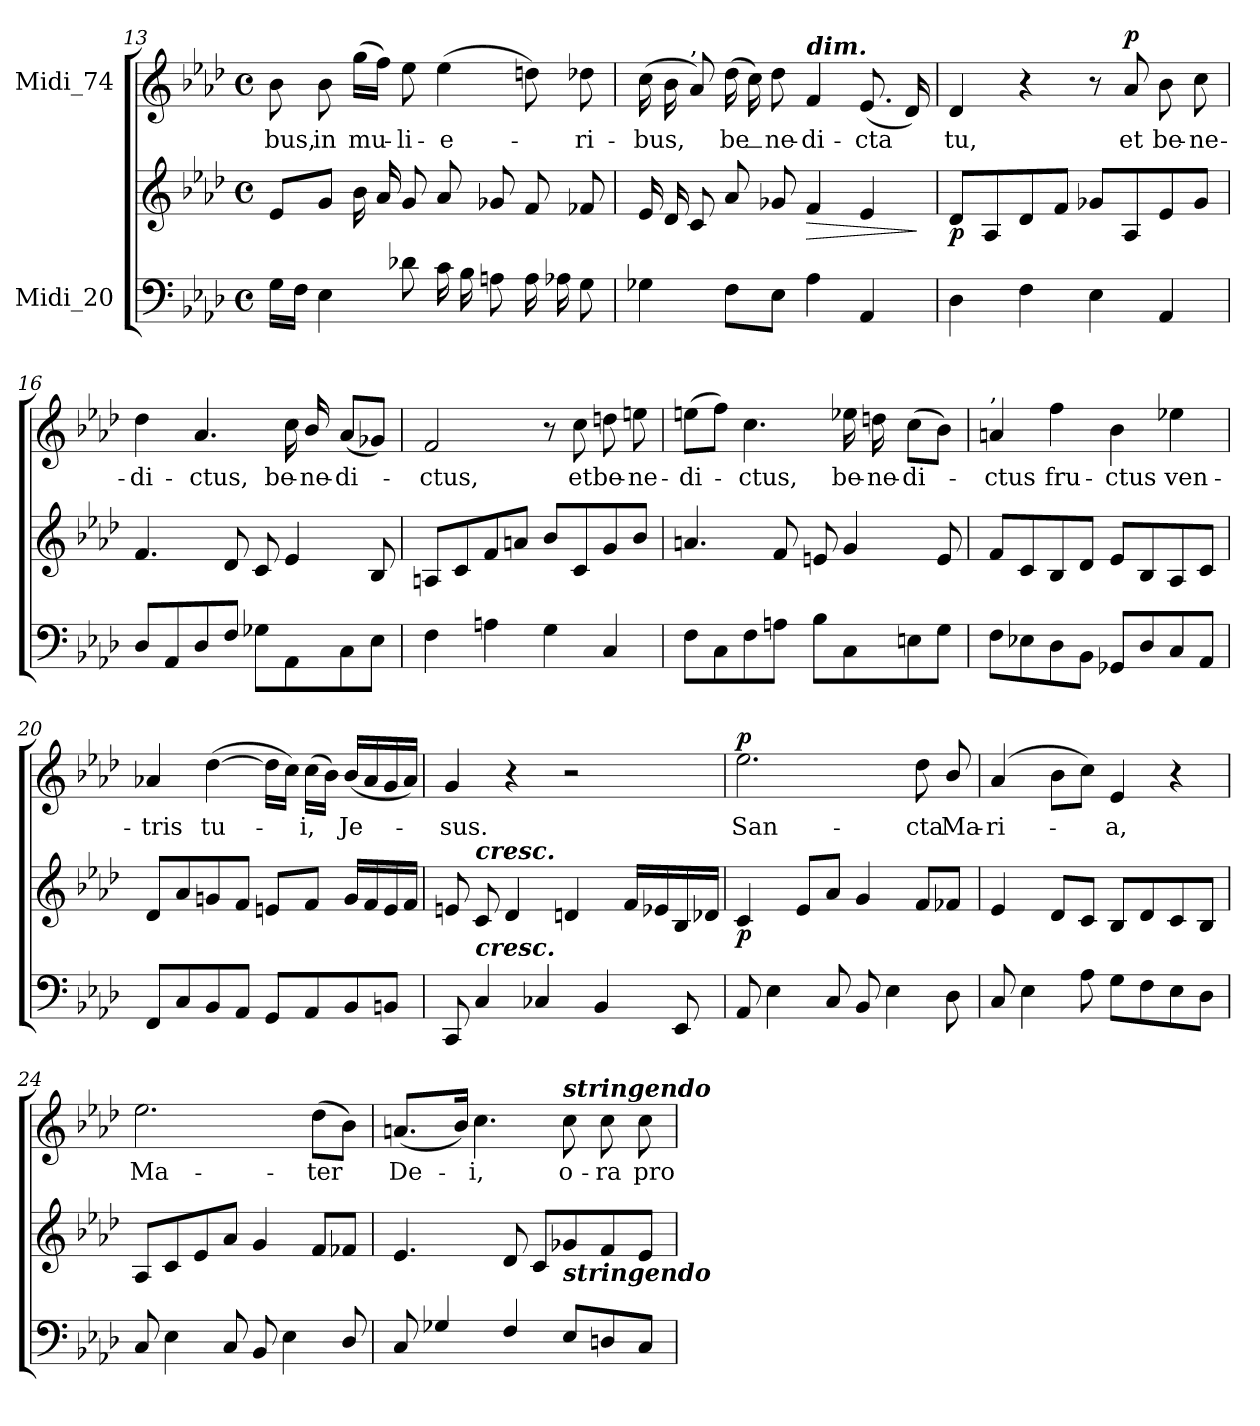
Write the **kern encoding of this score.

**kern	**kern	**dynam	**kern	**text	**dynam
*part2	*part2	*part2	*part1	*part1	*part1
*staff3	*staff2	*staff2/3	*staff1	*staff1	*staff1
*I"Midi_20	*	*	*I"Midi_74	*	*
*clefF4	*clefG2	*	*clefG2	*	*
*k[b-e-a-d-]	*k[b-e-a-d-]	*	*k[b-e-a-d-]	*	*
*A-:	*A-:	*	*A-:	*	*
*M4/4	*M4/4	*	*M4/4	*	*
*met(c)	*met(c)	*	*met(c)	*	*
=13	=13	=13	=13	=13	=13
!	!	!	!	!LO:LY:b	!
16GLL	8e-L	.	8b-	-bus,	.
16FJJ	.	.	.	.	.
!	!	!	!	!LO:LY:b	!
4E-	8gJ	.	8b-	in	.
!	!	!	!	!LO:LY:b	!
.	16b-LL	.	(>16ggLL	mu-	.
.	16a-	.	16ffJJ)	.	.
!	!	!	!	!LO:LY:b	!
8d-X	8gJ	.	8ee-	li-	.
!	!	!	!	!LO:LY:b	!
16cLL	8a-L	.	(>4ee-	-e-	.
16B-	.	.	.	.	.
8AnJ	8g-X	.	.	.	.
16ALL	8f	.	8ddn)	.	.
16A-X	.	.	.	.	.
!	!	!	!	!LO:LY:b	!
8GJ	8f-XJ	.	8dd-X	ri-	.
=14	=14	=14	=14	=14	=14
!	!	!	!	!LO:LY:b	!
4G-X	16e-LL	.	(>16ccLL	-bus,	.
.	16d-	.	16b-	.	.
!	!	!	!LO:TX:a:t=,	!	!
.	8cJ	.	8a-J)	.	.
!	!	!	!	!LO:LY:b	!
8FL	8a-L	.	(>16dd-LL	be_-	.
.	.	.	16ccJJ)	.	.
!	!	!	!	!LO:LY:b	!
8E-J	8g-XJ	.	8dd-	-ne-	.
!	!	!	!LO:TX:a:Bi:t=dim.	!	!
!	!	!LO:HP:b	!	!LO:LY:b	!
4A-	4f	>	4f	-di-	.
!	!	!	!	!LO:LY:b	!
4AA-	4e-	.	(<8.e-L	-cta	.
.	.	.	16d-J)	.	.
.	.	]	.	.	.
!!LO:LB:g=z
=15	=15	=15	=15	=15	=15
!	!	!LO:DY:b	!	!LO:LY:b	!
4D-	8d-L	p	4d-	tu,	.
.	8A-	.	.	.	.
4F	8d-	.	4r	.	.
.	8fJ	.	.	.	.
4E-	8g-XL	.	8r	.	.
!	!	!	!	!LO:LY:b	!LO:DY:b
.	8A-	.	8a-	et	p
!	!	!	!	!LO:LY:b	!
4AA-	8e-	.	8b-	be-	.
!	!	!	!	!LO:LY:b	!
.	8g-J	.	8cc	-ne-	.
=16	=16	=16	=16	=16	=16
!	!	!	!	!LO:LY:b	!
8D-L	4.f	.	4dd-	-di-	.
8AA-	.	.	.	.	.
!	!	!	!	!LO:LY:b	!
8D-	.	.	4.a-	-ctus,	.
8FJ	8d-	.	.	.	.
8G-XL	8c	.	.	.	.
!	!	!	!	!LO:LY:b	!
8AA-	4e-	.	16cc	be-	.
!	!	!	!	!LO:LY:b	!
.	.	.	16b-/	-ne-	.
!	!	!	!	!LO:LY:b	!
8C	.	.	(<8a-L	-di-	.
8E-J	8B-	.	8g-XJ)	.	.
=17	=17	=17	=17	=17	=17
!	!	!	!	!LO:LY:b	!
4F	8AnL	.	2f	ctus,	.
.	8c	.	.	.	.
4An	8f	.	.	.	.
.	8anJ	.	.	.	.
4G	8b-L	.	8r	.	.
!	!	!	!	!LO:LY:b	!
.	8c	.	8cc	et	.
!	!	!	!	!LO:LY:b	!
4C	8g	.	8ddn	be-	.
!	!	!	!	!LO:LY:b	!
.	8b-J	.	8een	-ne-	.
=18	=18	=18	=18	=18	=18
!	!	!	!	!LO:LY:b	!
8FL	4.an	.	(>8eenL	-di-	.
8C	.	.	8ffJ)	.	.
!	!	!	!	!LO:LY:b	!
8F	.	.	4.cc	ctus,	.
8AnJ	8f	.	.	.	.
8B-L	8en	.	.	.	.
!	!	!	!	!LO:LY:b	!
8C	4g	.	16ee-X	be-	.
!	!	!	!	!LO:LY:b	!
.	.	.	16ddn	-ne-	.
!	!	!	!	!LO:LY:b	!
8En	.	.	(>8ccL	-di-	.
8GJ	8e	.	8b-J)	.	.
=19	=19	=19	=19	=19	=19
!	!	!	!LO:TX:a:t=,	!	!
!	!	!	!	!LO:LY:b	!
8FL	8fL	.	4an	ctus	.
8E-X	8c	.	.	.	.
!	!	!	!	!LO:LY:b	!
8D-	8B-	.	4ff	fru-	.
8BB-J	8d-J	.	.	.	.
!	!	!	!	!LO:LY:b	!
8GG-XL	8e-L	.	4b-	-ctus	.
8D-	8B-	.	.	.	.
!	!	!	!	!LO:LY:b	!
8C	8A-	.	4ee-X	ven-	.
8AA-J	8cJ	.	.	.	.
!!LO:LB:g=z
=20	=20	=20	=20	=20	=20
*	*^	*	*	*	*
!	!	!	!	!	!LO:LY:b	!
8FFL	8d-L	1ryy	.	4a-X	-tris	.
8C	8a-	.	.	.	.	.
!	!	!	!	!	!LO:LY:b	!
8BB-	8gn	.	.	(>[4dd-	tu-	.
8AA-J	8fJ	.	.	.	.	.
8GGL	8enL	.	.	16dd-LL]	.	.
.	.	.	.	16ccJJ)	.	.
!	!	!	!	!	!LO:LY:b	!
8AA-	8fJ	.	.	(>16ccLL	i,	.
.	.	.	.	16b-JJ)	.	.
!	!	!	!	!	!LO:LY:b	!
8BB-	16gLL	.	.	(<16b-LL	Je-	.
.	16f	.	.	16a-	.	.
8BBnJ	16e	.	.	16g	.	.
.	16fJJ	.	.	16a-JJ)	.	.
=21	=21	=21	=21	=21	=21	=21
!	!	!	!	!	!LO:LY:b	!
8CC	8en	1ryy	.	4g	sus.	.
!	!LO:TX:a:Bi:t=cresc.	!	!	!	!	!
!LO:TX:a:Bi:t=cresc.	!	!	!	!	!	!
4C	8c	.	.	.	.	.
.	4d-	.	.	4r	.	.
4C-X	.	.	.	.	.	.
.	4dn	.	.	2r	.	.
4BB-	.	.	.	.	.	.
.	16fLL	.	.	.	.	.
.	16e-X	.	.	.	.	.
8EE-	16B-	.	.	.	.	.
.	16d-XJJ	.	.	.	.	.
=22	=22	=22	=22	=22	=22	=22
!	!	!	!LO:DY:b	!	!LO:LY:b	!LO:DY:b
8AA-	4c	1ryy	p	2.ee-	San-	p
4E-	.	.	.	.	.	.
.	8e-L	.	.	.	.	.
8C	8a-J	.	.	.	.	.
8BB-	4g	.	.	.	.	.
4E-	.	.	.	.	.	.
!	!	!	!	!	!LO:LY:b	!
.	8fL	.	.	8dd-	-cta	.
!	!	!	!	!	!LO:LY:b	!
8D-	8f-XJ	.	.	8b-/	Ma-	.
=23	=23	=23	=23	=23	=23	=23
!	!	!	!	!	!LO:LY:b	!
8C	4e-	1ryy	.	(>4a-	-ri-	.
4E-	.	.	.	.	.	.
.	8d-L	.	.	8b-L	.	.
8A-	8cJ	.	.	8ccJ)	.	.
!	!	!	!	!	!LO:LY:b	!
8GL	8B-L	.	.	4e-	a,	.
8F	8d-	.	.	.	.	.
8E-	8c	.	.	4r	.	.
8D-J	8B-J	.	.	.	.	.
=24	=24	=24	=24	=24	=24	=24
!	!	!	!	!	!LO:LY:b	!
8C	8A-L	1ryy	.	2.ee-	Ma-	.
4E-	8c	.	.	.	.	.
.	8e-	.	.	.	.	.
8C	8a-J	.	.	.	.	.
8BB-	4g	.	.	.	.	.
4E-	.	.	.	.	.	.
!	!	!	!	!	!LO:LY:b	!
.	8fL	.	.	(>8dd-L	-ter	.
8D-/	8f-XJ	.	.	8b-J)	.	.
!!LO:LB:g=z
=25	=25	=25	=25	=25	=25	=25
*^	*	*	*	*	*	*
!	!	!	!	!	!	!LO:LY:b	!
8C	1ryy	4.e-	1ryy	.	(<8.anL	De-	.
4G-X	.	.	.	.	.	.	.
.	.	.	.	.	16b-J)	.	.
!	!	!	!	!	!	!LO:LY:b	!
.	.	.	.	.	4.cc	i,	.
4F	.	8d-	.	.	.	.	.
.	.	8cL	.	.	.	.	.
!	!	!	!	!	!LO:TX:a:Bi:t=stringendo	!	!
!	!	!LO:TX:b:Bi:t=stringendo	!	!	!	!	!
!	!	!	!	!	!	!LO:LY:b	!
8E-L	.	8g-X	.	.	8cc	o-	.
!	!	!	!	!	!	!LO:LY:b	!
8Dn	.	8f	.	.	8cc	-ra	.
!	!	!	!	!	!	!LO:LY:b	!
8CJ	.	8e-J	.	.	8cc	pro	.
*v	*v	*	*	*	*	*	*
*	*v	*v	*	*	*	*
=	=	=	=	=	=
*-	*-	*-	*-	*-	*-
